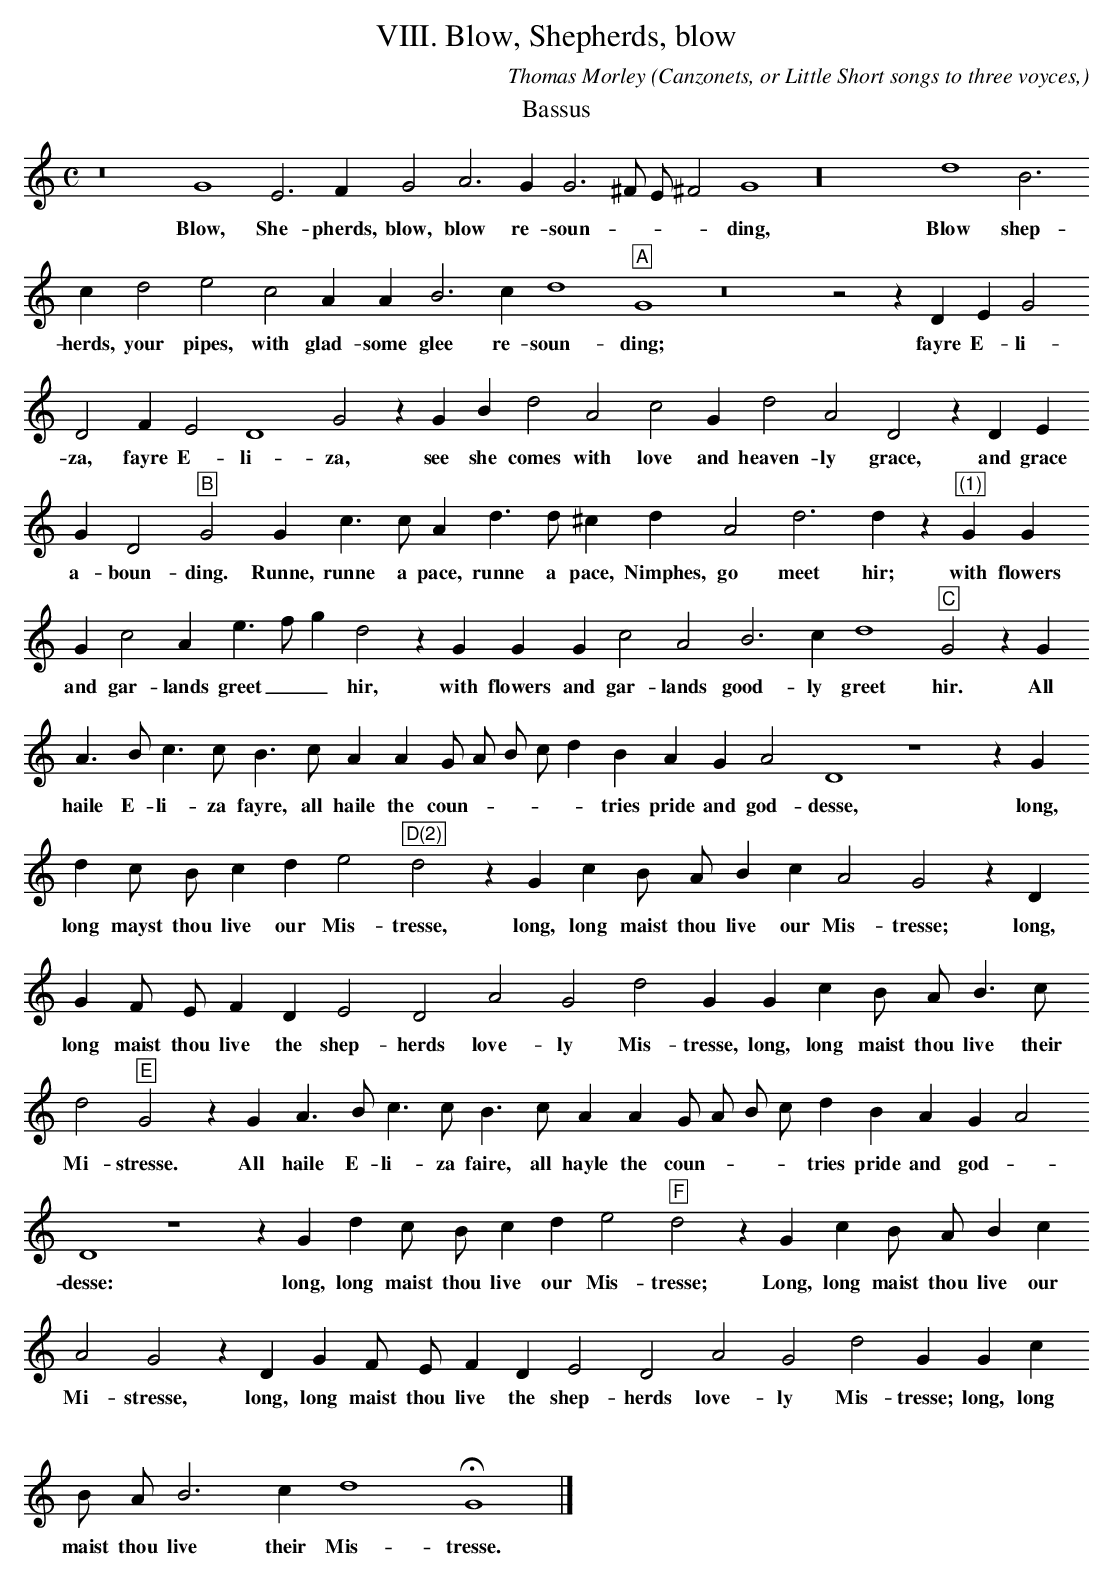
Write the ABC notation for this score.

X:1
T:VIII. Blow, Shepherds, blow
O: Canzonets, or Little Short songs to three voyces,
C: Thomas Morley
K:C -8va
T: Bassus
M:C
L:1/4
z8 G4 E3 F G2 A3 G G3 ^F/ E/ ^F2\
w:Blow, She- pherds, blow, blow re- soun - _ _
G4 z16 d4 B3 c d2 e2 c2 A A\
w:ding, Blow shep- herds, your pipes, with glad- some
B3 c d4 "A"G4 z8 z2 z D E G2 D2         F E2 D4 G2 z G B d2 A2 c2 G\
w:glee re- soun- ding; fayre E- li- za, fayre E- li- za, see she comes with love and
d2 A2 D2 z D E G D2 "B"G2 G c > c A d > d\
w:heaven- ly grace, and grace  a- boun- ding. Runne, runne a pace, runne a
^c d A2 d3 d z "(1)"G G G c2 A e > f g d2 z G\
w: pace, Nimphes, go meet hir; with flowers and gar- lands greet _ _ hir, with
G G c2 A2 B3 c d4 "C"G2 z G A > B c > c B > c\
w:flowers and gar- lands good- ly greet hir.  All haile E- li- za fayre, all
A A G/ A/ B/ c/ d B A G A2 D4 z4 z G d c/ B/\
w:haile the coun - _ _ _ tries pride and god- desse, long, long mayst thou
c d e2 "D(2)"d2 z G c B/ A/ B c A2 G2 z D\
w:live our Mis- tresse, long, long maist thou live our Mis- tresse; long,
G F/ E/ F D E2 D2 A2 G2 d2 G G c B/ A/\
w:long maist thou live the shep- herds love- ly Mis- tresse, long, long maist thou
B > c d2 "E"G2 z           G   A >   B  c > c  B >    c A A G/ A/ B/ c/\
w:live their Mi- stresse.  All haile E- li- za faire, all hayle the coun - _ _
d B A G A2 D4 z4 z G d c/ B/ c d e2 "F"d2\
w:tries pride and god - desse: long, long maist thou live our Mis- tresse;
z G c B/ A/ B c A2 G2 z D G F/ E/ F D\
w:Long, long maist thou live our Mi- stresse, long, long maist thou live the
E2 D2 A2 G2 d2 G G c B/ A/ B3 c d4 HG4 |]\
w:shep- herds love- ly Mis- tresse; long, long maist thou live their Mis- tresse.
